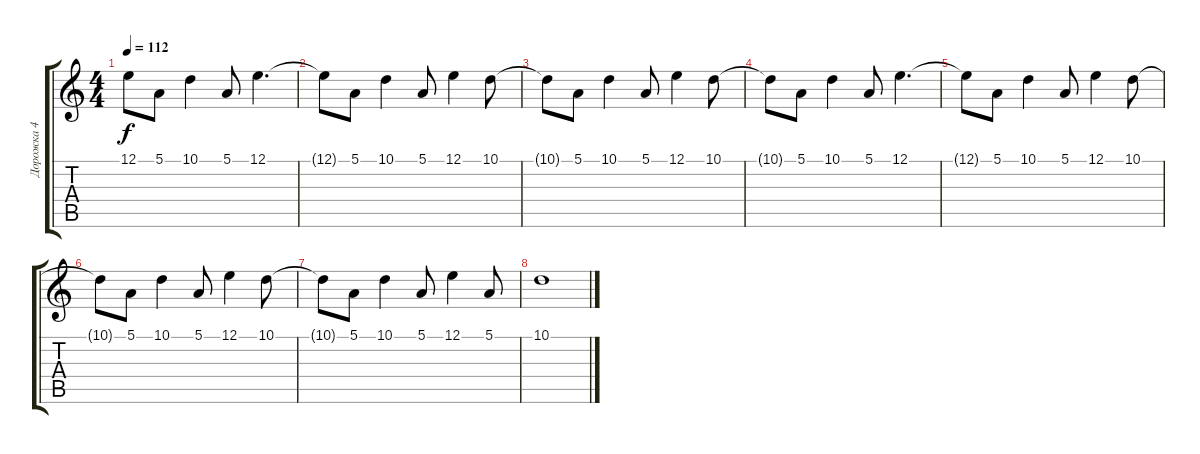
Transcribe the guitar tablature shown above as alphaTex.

\track ("Дорожка 4" "Дорожка 4") {instrument vibraphone}
\staff {score tabs}
\tuning (E4 B3 G3 D3 A2 E2) {hide}
\ts (4 4)
\tempo 112
\clef g2
\ks c
12.1{t}.8{dy f} 5.1.8 10.1.4 5.1.8 12.1.4{d} |
12.1{t}.8 5.1.8 10.1.4 5.1.8 12.1.4 10.1.8 |
10.1{t}.8 5.1.8 10.1.4 5.1.8 12.1.4 10.1.8 |
10.1{t}.8 5.1.8 10.1.4 5.1.8 12.1.4{d} |
12.1{t}.8 5.1.8 10.1.4 5.1.8 12.1.4 10.1.8 |
10.1{t}.8 5.1.8 10.1.4 5.1.8 12.1.4 10.1.8 |
10.1{t}.8 5.1.8 10.1.4 5.1.8 12.1.4 5.1.8 |
10.1.1
